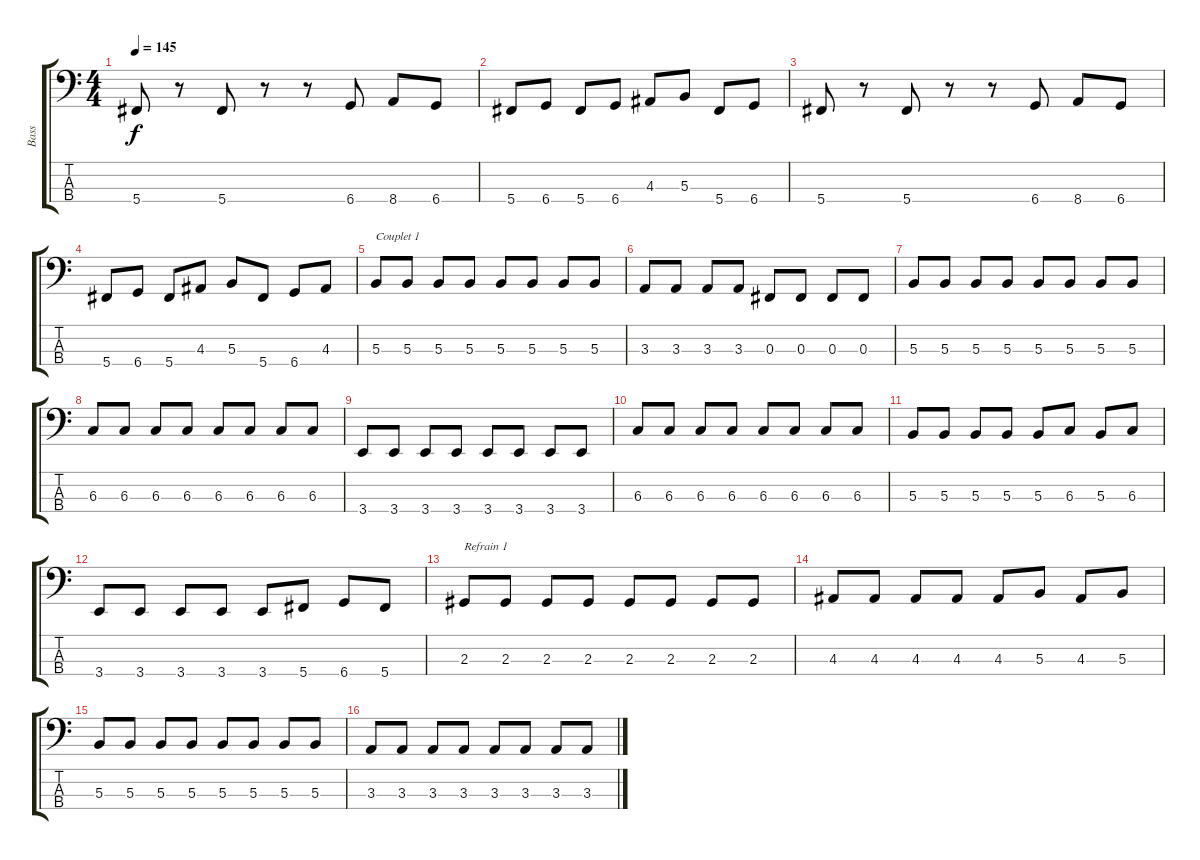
\track ("Bass" "Bass") {instrument electricbassfinger}
\staff {score tabs}
\tuning (E2 B1 Gb1 Db1) {hide}
\ts (4 4)
\tempo 145
\clef f4
\ks c
5.4.8{dy f} r.8 5.4.8 r.8 r.8 6.4.8 8.4.8 6.4.8 |
5.4.8 6.4.8 5.4.8 6.4.8 4.3.8 5.3.8 5.4.8 6.4.8 |
5.4.8 r.8 5.4.8 r.8 r.8 6.4.8 8.4.8 6.4.8 |
5.4.8 6.4.8 5.4.8 4.3.8 5.3.8 5.4.8 6.4.8 4.3.8 |
5.3.8{txt "Couplet 1"} 5.3.8 5.3.8 5.3.8 5.3.8 5.3.8 5.3.8 5.3.8 |
3.3.8 3.3.8 3.3.8 3.3.8 0.3.8 0.3.8 0.3.8 0.3.8 |
5.3.8 5.3.8 5.3.8 5.3.8 5.3.8 5.3.8 5.3.8 5.3.8 |
6.3.8 6.3.8 6.3.8 6.3.8 6.3.8 6.3.8 6.3.8 6.3.8 |
3.4.8 3.4.8 3.4.8 3.4.8 3.4.8 3.4.8 3.4.8 3.4.8 |
6.3.8 6.3.8 6.3.8 6.3.8 6.3.8 6.3.8 6.3.8 6.3.8 |
5.3.8 5.3.8 5.3.8 5.3.8 5.3.8 6.3.8 5.3.8 6.3.8 |
3.4.8 3.4.8 3.4.8 3.4.8 3.4.8 5.4.8 6.4.8 5.4.8 |
2.3.8{txt "Refrain 1"} 2.3.8 2.3.8 2.3.8 2.3.8 2.3.8 2.3.8 2.3.8 |
4.3.8 4.3.8 4.3.8 4.3.8 4.3.8 5.3.8 4.3.8 5.3.8 |
5.3.8 5.3.8 5.3.8 5.3.8 5.3.8 5.3.8 5.3.8 5.3.8 |
3.3.8 3.3.8 3.3.8 3.3.8 3.3.8 3.3.8 3.3.8 3.3.8
